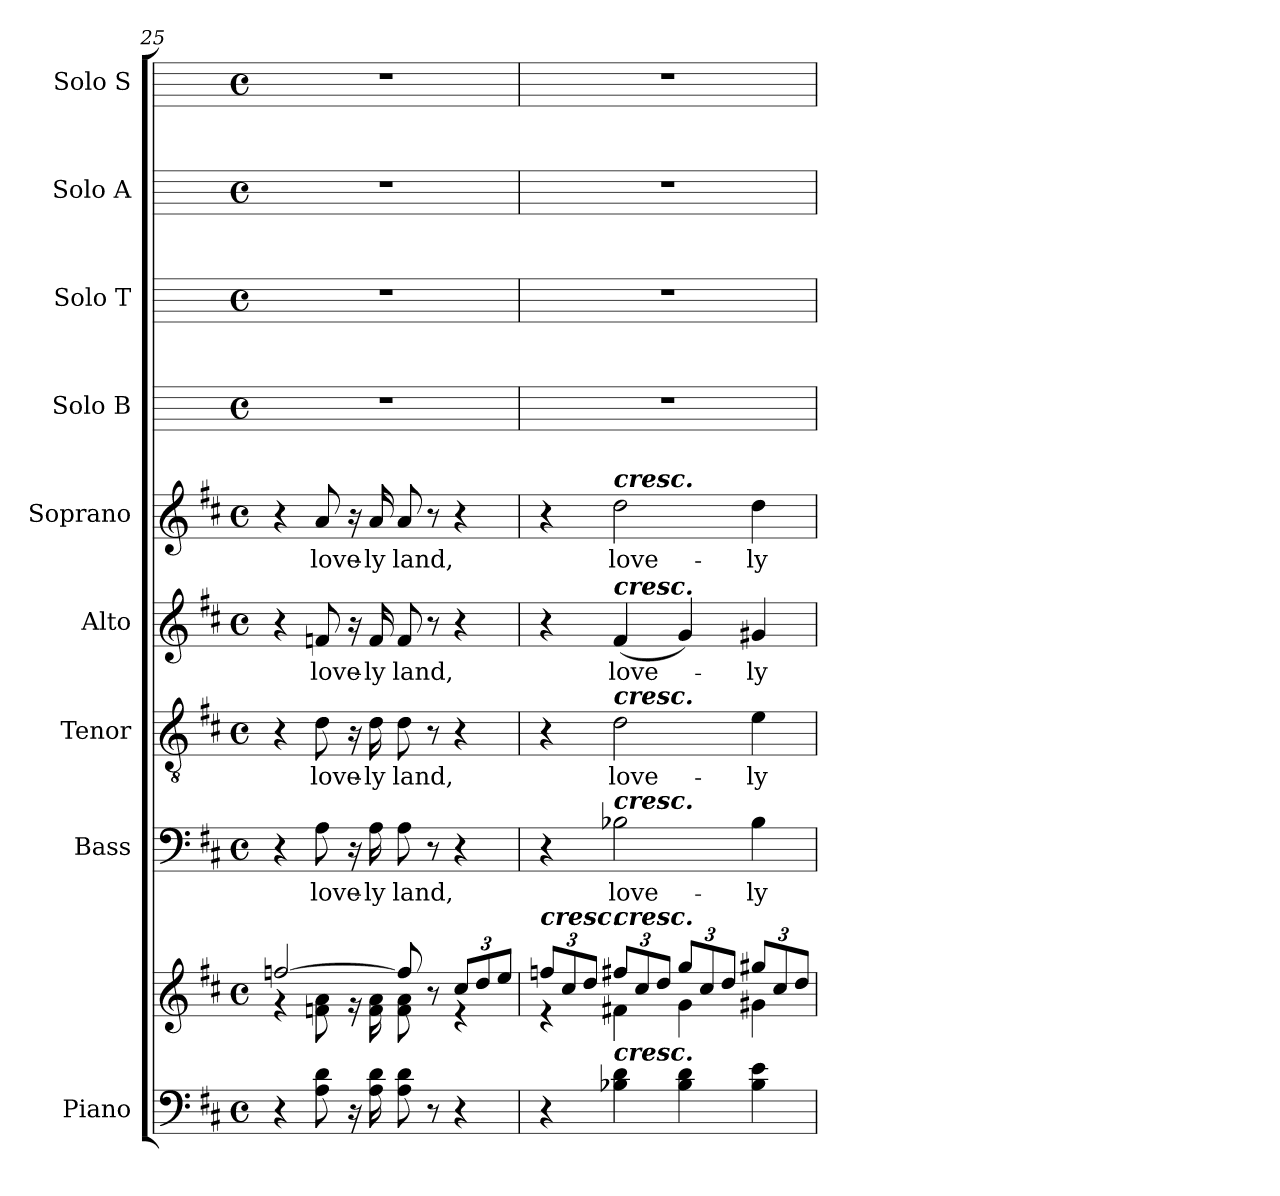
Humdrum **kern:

**kern	**kern	**kern	**text	**kern	**text	**kern	**text	**kern	**text	**kern	**kern	**kern	**kern
*part9	*part9	*part8	*part8	*part7	*part7	*part6	*part6	*part5	*part5	*part4	*part3	*part2	*part1
*staff10	*staff9	*staff8	*staff8	*staff7	*staff7	*staff6	*staff6	*staff5	*staff5	*staff4	*staff3	*staff2	*staff1
*I"Piano	*	*I"Bass	*	*I"Tenor	*	*I"Alto	*	*I"Soprano	*	*I"Solo B	*I"Solo T	*I"Solo A	*I"Solo S
*I'Piano	*	*I'Bass	*	*I'Tenor	*	*I'Alto	*	*I'Soprano	*	*I'Solo B	*I'Solo T	*I'Solo A	*I'Solo S
*clefF4	*clefG2	*clefF4	*	*clefGv2	*	*clefG2	*	*clefG2	*	*	*	*	*
*k[f#c#]	*k[f#c#]	*k[f#c#]	*	*k[f#c#]	*	*k[f#c#]	*	*k[f#c#]	*	*	*	*	*
*D:	*D:	*D:	*	*D:	*	*D:	*	*D:	*	*	*	*	*
*M4/4	*M4/4	*M4/4	*	*M4/4	*	*M4/4	*	*M4/4	*	*M4/4	*M4/4	*M4/4	*M4/4
*met(c)	*met(c)	*met(c)	*	*met(c)	*	*met(c)	*	*met(c)	*	*met(c)	*met(c)	*met(c)	*met(c)
=25	=25	=25	=25	=25	=25	=25	=25	=25	=25	=25	=25	=25	=25
*	*^	*	*	*	*	*	*	*	*	*	*	*	*
4r	[2ffn/	4r	4r	.	4r	.	4r	.	4r	.	1r	1r	1r	1r
!	!	!	!	!LO:LY:b	!	!LO:LY:b	!	!LO:LY:b	!	!LO:LY:b	!	!	!	!
8A 8d	.	8fn\ 8a\	8A	love-	8d	love-	8fn	love-	8a	love-	.	.	.	.
16r	.	16r	16r	.	16r	.	16r	.	16r	.	.	.	.	.
!	!	!	!	!LO:LY:b	!	!LO:LY:b	!	!LO:LY:b	!	!LO:LY:b	!	!	!	!
16A 16d	.	16f\ 16a\	16A	-ly	16d	-ly	16f	-ly	16a	-ly	.	.	.	.
!	!	!	!	!LO:LY:b	!	!LO:LY:b	!	!LO:LY:b	!	!LO:LY:b	!	!	!	!
8A 8d	8ff/]	8f\ 8a\	8A	land,	8d	land,	8f	land,	8a	land,	.	.	.	.
8r	8r	8ryy	8r	.	8r	.	8r	.	8r	.	.	.	.	.
4r	12cc#/L	4r	4r	.	4r	.	4r	.	4r	.	.	.	.	.
.	12dd/	.	.	.	.	.	.	.	.	.	.	.	.	.
.	12ee/J	.	.	.	.	.	.	.	.	.	.	.	.	.
=26	=26	=26	=26	=26	=26	=26	=26	=26	=26	=26	=26	=26	=26	=26
!	!LO:TX:a:Bi:t=cresc.	!	!	!	!	!	!	!	!	!	!	!	!	!
4r	12ffn/L	4r	4r	.	4r	.	4r	.	4r	.	1r	1r	1r	1r
.	12cc#/	.	.	.	.	.	.	.	.	.	.	.	.	.
.	12dd/J	.	.	.	.	.	.	.	.	.	.	.	.	.
!	!	!	!	!	!	!	!	!	!LO:TX:a:Bi:t=cresc.	!	!	!	!	!
!	!	!	!	!	!	!	!LO:TX:a:Bi:t=cresc.	!	!	!	!	!	!	!
!	!	!	!	!	!LO:TX:a:Bi:t=cresc.	!	!	!	!	!	!	!	!	!
!	!	!	!LO:TX:a:Bi:t=cresc.	!	!	!	!	!	!	!	!	!	!	!
!	!LO:TX:a:Bi:t=cresc.	!	!	!	!	!	!	!	!	!	!	!	!	!
!LO:TX:a:Bi:t=cresc.	!	!	!	!	!	!	!	!	!	!	!	!	!	!
!	!	!	!	!LO:LY:b	!	!LO:LY:b	!	!LO:LY:b	!	!LO:LY:b	!	!	!	!
4B-X 4d	12ff#X/L	4f#X\	2B-X	love-	2d	love-	(<4f#	love-	2dd	love-	.	.	.	.
.	12cc#/	.	.	.	.	.	.	.	.	.	.	.	.	.
.	12dd/J	.	.	.	.	.	.	.	.	.	.	.	.	.
4B- 4d	12gg/L	4g\	.	.	.	.	4g)	.	.	.	.	.	.	.
.	12cc#/	.	.	.	.	.	.	.	.	.	.	.	.	.
.	12dd/J	.	.	.	.	.	.	.	.	.	.	.	.	.
!	!	!	!	!LO:LY:b	!	!LO:LY:b	!	!LO:LY:b	!	!LO:LY:b	!	!	!	!
4B- 4e	12gg#X/L	4g#X\	4B-	-ly	4e	-ly	4g#X	ly	4dd	-ly	.	.	.	.
.	12cc#/	.	.	.	.	.	.	.	.	.	.	.	.	.
.	12dd/J	.	.	.	.	.	.	.	.	.	.	.	.	.
*	*v	*v	*	*	*	*	*	*	*	*	*	*	*	*
=	=	=	=	=	=	=	=	=	=	=	=	=	=
*-	*-	*-	*-	*-	*-	*-	*-	*-	*-	*-	*-	*-	*-
